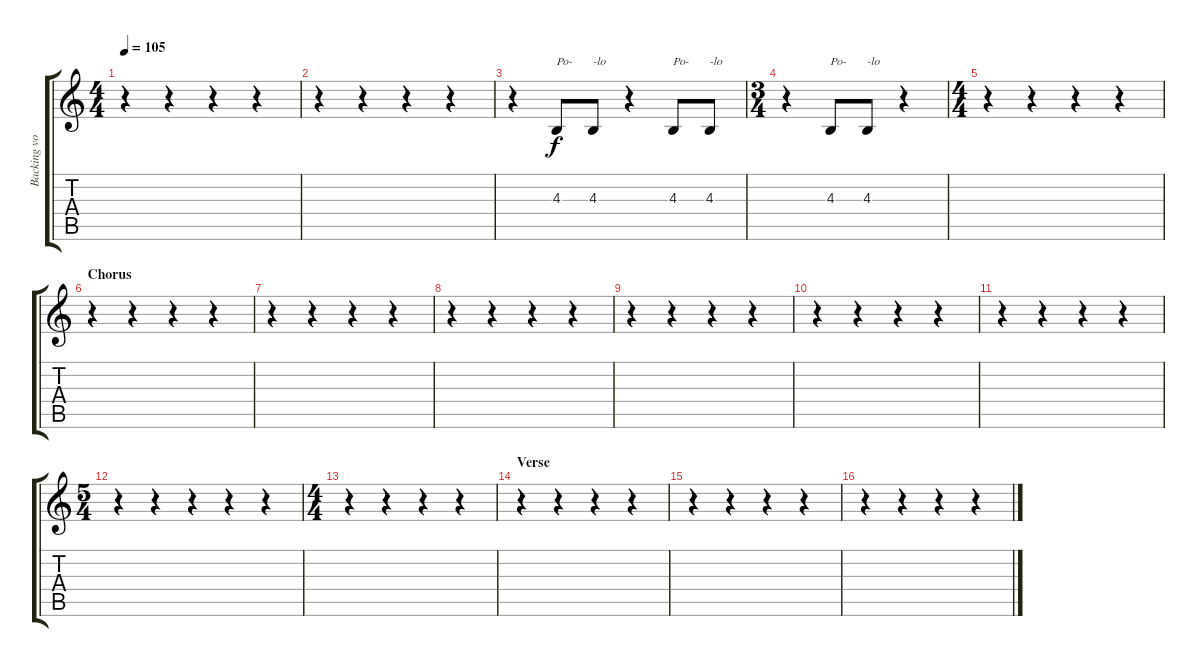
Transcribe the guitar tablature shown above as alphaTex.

\track ("Backing vocals" "Backing vo") {instrument synthvoice}
\staff {score tabs}
\tuning (E4 B3 G3 D3 A2 E2) {hide}
\ts (4 4)
\tempo 105
\clef g2
\ks c
r.4{dy f} r.4 r.4 r.4 |
r.4 r.4 r.4 r.4 |
r.4 4.3.8{txt "Po-"} 4.3.8{txt "-lo"} r.4 4.3.8{txt "Po-"} 4.3.8{txt "-lo"} |
\ts (3 4)
r.4 4.3.8{txt "Po-"} 4.3.8{txt "-lo"} r.4 |
\ts (4 4)
r.4 r.4 r.4 r.4 |
\section ("" "Chorus")
r.4 r.4 r.4 r.4 |
r.4 r.4 r.4 r.4 |
r.4 r.4 r.4 r.4 |
r.4 r.4 r.4 r.4 |
r.4 r.4 r.4 r.4 |
r.4 r.4 r.4 r.4 |
\ts (5 4)
r.4 r.4 r.4 r.4 r.4 |
\ts (4 4)
r.4 r.4 r.4 r.4 |
\section ("" "Verse")
r.4 r.4 r.4 r.4 |
r.4 r.4 r.4 r.4 |
r.4 r.4 r.4 r.4
